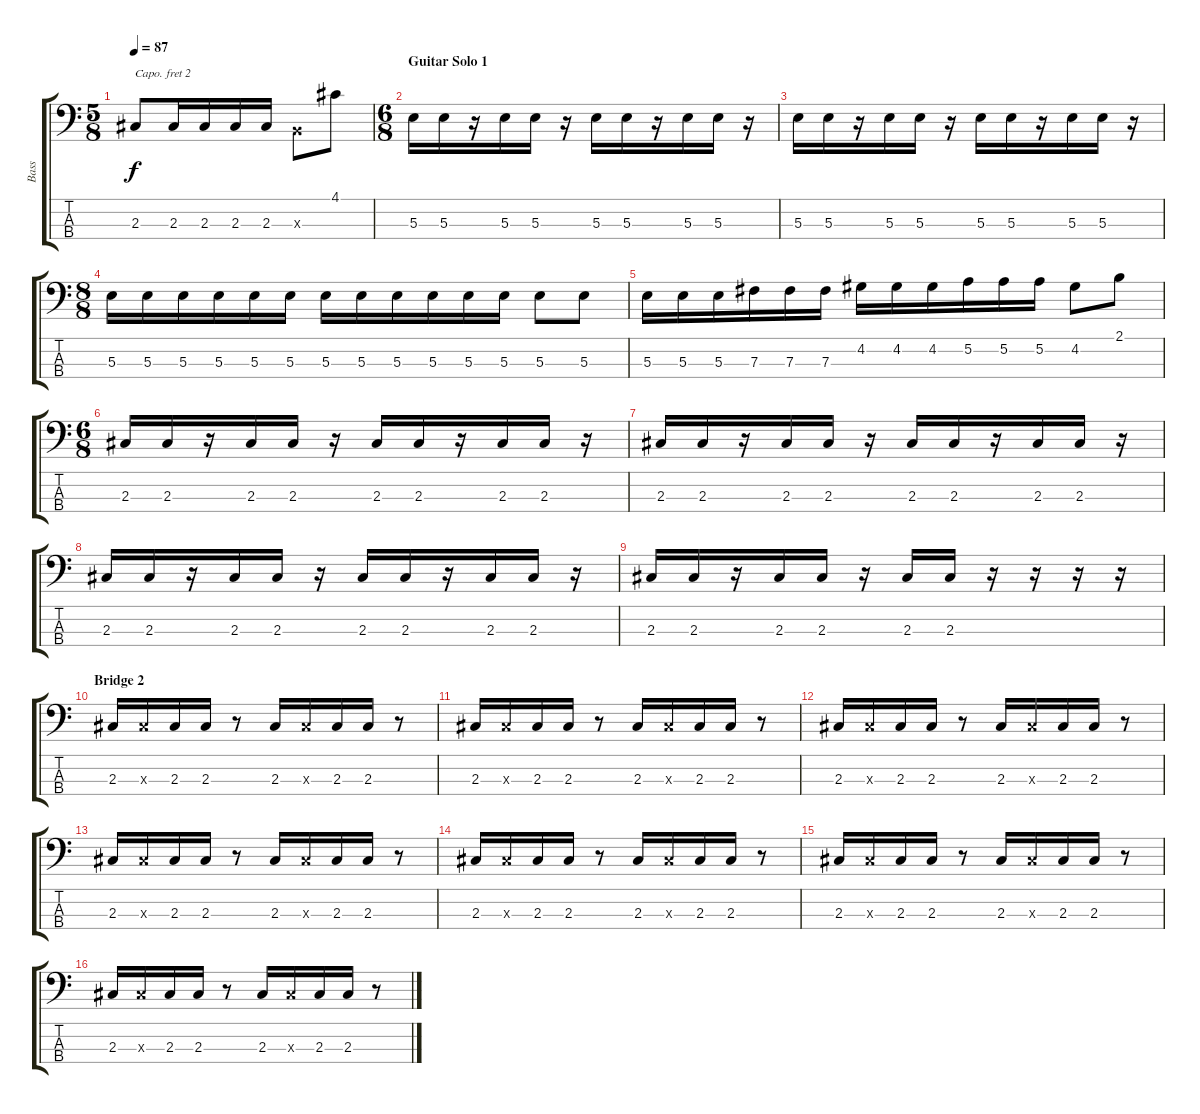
\track ("Bass" "Bass") {instrument electricbasspick}
\staff {score tabs}
\capo 2
\tuning (G2 D2 A1 E1) {hide}
\ts (5 8)
\tempo 87
\clef f4
\ks c
2.3.8{dy f} 2.3.16 2.3.16 2.3.16 2.3.16 0.3{x}.8 4.1.8 |
\ts (6 8)
\section ("" "Guitar Solo 1")
5.3.16 5.3.16 r.16 5.3.16 5.3.16 r.16 5.3.16 5.3.16 r.16 5.3.16 5.3.16 r.16 |
5.3.16 5.3.16 r.16 5.3.16 5.3.16 r.16 5.3.16 5.3.16 r.16 5.3.16 5.3.16 r.16 |
\ts (8 8)
5.3.16 5.3.16 5.3.16 5.3.16 5.3.16 5.3.16 5.3.16 5.3.16 5.3.16 5.3.16 5.3.16 5.3.16 5.3.8 5.3.8 |
5.3.16 5.3.16 5.3.16 7.3.16 7.3.16 7.3.16 4.2.16 4.2.16 4.2.16 5.2.16 5.2.16 5.2.16 4.2.8 2.1.8 |
\ts (6 8)
2.3.16 2.3.16 r.16 2.3.16 2.3.16 r.16 2.3.16 2.3.16 r.16 2.3.16 2.3.16 r.16 |
2.3.16 2.3.16 r.16 2.3.16 2.3.16 r.16 2.3.16 2.3.16 r.16 2.3.16 2.3.16 r.16 |
2.3.16 2.3.16 r.16 2.3.16 2.3.16 r.16 2.3.16 2.3.16 r.16 2.3.16 2.3.16 r.16 |
2.3.16 2.3.16 r.16 2.3.16 2.3.16 r.16 2.3.16 2.3.16 r.16 r.16 r.16 r.16 |
\section ("" "Bridge 2")
2.3.16 2.3{x}.16 2.3.16 2.3.16 r.8 2.3.16 2.3{x}.16 2.3.16 2.3.16 r.8 |
2.3.16 2.3{x}.16 2.3.16 2.3.16 r.8 2.3.16 2.3{x}.16 2.3.16 2.3.16 r.8 |
2.3.16 2.3{x}.16 2.3.16 2.3.16 r.8 2.3.16 2.3{x}.16 2.3.16 2.3.16 r.8 |
2.3.16 2.3{x}.16 2.3.16 2.3.16 r.8 2.3.16 2.3{x}.16 2.3.16 2.3.16 r.8 |
2.3.16 2.3{x}.16 2.3.16 2.3.16 r.8 2.3.16 2.3{x}.16 2.3.16 2.3.16 r.8 |
2.3.16 2.3{x}.16 2.3.16 2.3.16 r.8 2.3.16 2.3{x}.16 2.3.16 2.3.16 r.8 |
2.3.16 2.3{x}.16 2.3.16 2.3.16 r.8 2.3.16 2.3{x}.16 2.3.16 2.3.16 r.8
